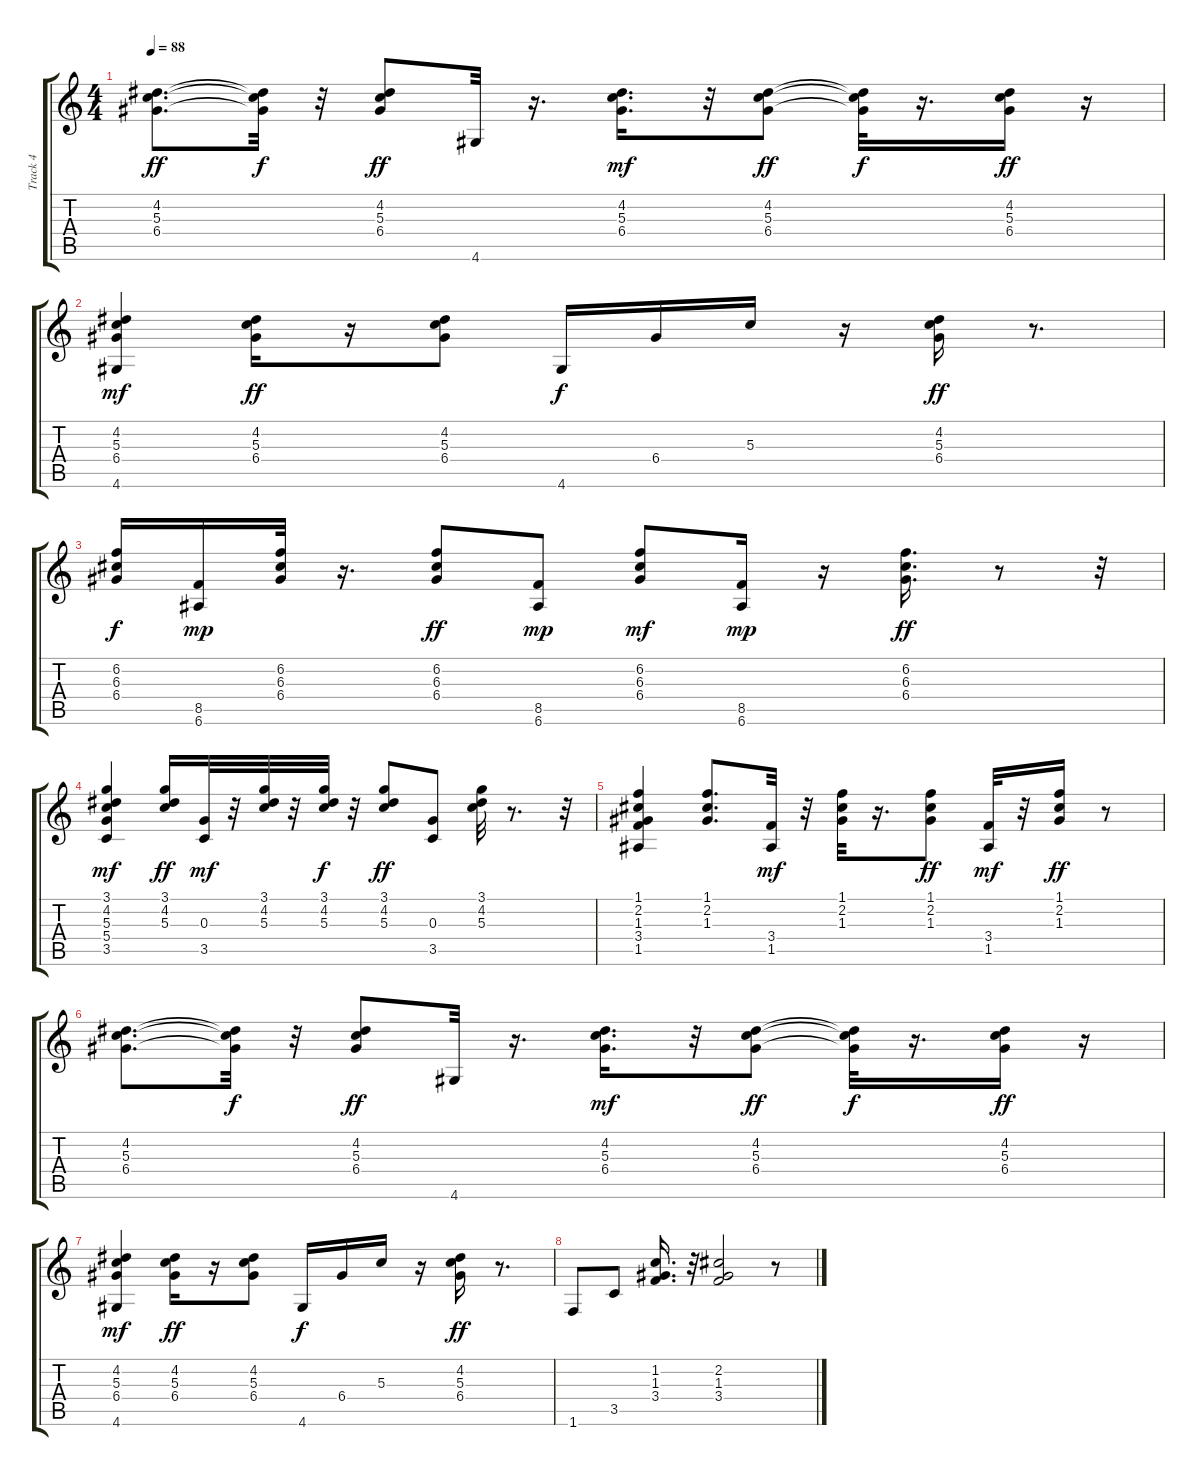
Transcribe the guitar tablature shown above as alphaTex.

\track ("Track 4" "Track 4") {instrument acousticguitarsteel}
\staff {score tabs}
\tuning (E4 B3 G3 D3 A2 E2) {hide}
\ts (4 4)
\tempo 88
\clef g2
\ks c
(4.2 5.3 6.4).8{d dy ff} (4.2{t} 5.3{t} 6.4{t}).32{dy f} r.32 (4.2 5.3 6.4).8{dy ff} 4.6.32 r.16{d} (4.2 5.3 6.4).16{d dy mf} r.32 (4.2 5.3 6.4).8{dy ff} (4.2{t} 5.3{t} 6.4{t}).32{dy f} r.16{d} (4.2 5.3 6.4).16{dy ff} r.16 |
(4.2 5.3 6.4 4.6).4{dy mf} (4.2 5.3 6.4).16{dy ff} r.16 (4.2 5.3 6.4).8 4.6.16{dy f} 6.4.16 5.3.16 r.16 (4.2 5.3 6.4).16{dy ff} r.8{d} |
(6.2 6.3 6.4).16{dy f} (8.5 6.6).16{dy mp} (6.2 6.3 6.4).32 r.16{d} (6.2 6.3 6.4).8{dy ff} (8.5 6.6).8{dy mp} (6.2 6.3 6.4).8{dy mf} (8.5 6.6).16{dy mp} r.16 (6.2 6.3 6.4).16{d dy ff} r.8 r.32 |
(3.1 4.2 5.3 5.4 3.5).4{dy mf} (3.1 4.2 5.3).16{dy ff} (0.3 3.5).32{dy mf} r.32 (3.1 4.2 5.3).32 r.32 (3.1 4.2 5.3).32{dy f} r.32 (3.1 4.2 5.3).8{dy ff} (0.3 3.5).8 (3.1 4.2 5.3).32 r.8{d} r.32 |
(1.1 2.2 1.3 3.4 1.5).4 (1.1 2.2 1.3).8{d} (3.4 1.5).32{dy mf} r.32 (1.1 2.2 1.3).32 r.16{d} (1.1 2.2 1.3).8{dy ff} (3.4 1.5).32{dy mf} r.32 (1.1 2.2 1.3).16{dy ff} r.8 |
(4.2 5.3 6.4).8{d} (4.2{t} 5.3{t} 6.4{t}).32{dy f} r.32 (4.2 5.3 6.4).8{dy ff} 4.6.32 r.16{d} (4.2 5.3 6.4).16{d dy mf} r.32 (4.2 5.3 6.4).8{dy ff} (4.2{t} 5.3{t} 6.4{t}).32{dy f} r.16{d} (4.2 5.3 6.4).16{dy ff} r.16 |
(4.2 5.3 6.4 4.6).4{dy mf} (4.2 5.3 6.4).16{dy ff} r.16 (4.2 5.3 6.4).8 4.6.16{dy f} 6.4.16 5.3.16 r.16 (4.2 5.3 6.4).16{dy ff} r.8{d} |
1.6.8 3.5.8 (1.2 1.3 3.4).16{d} r.32 (2.2 1.3 3.4).2 r.8
